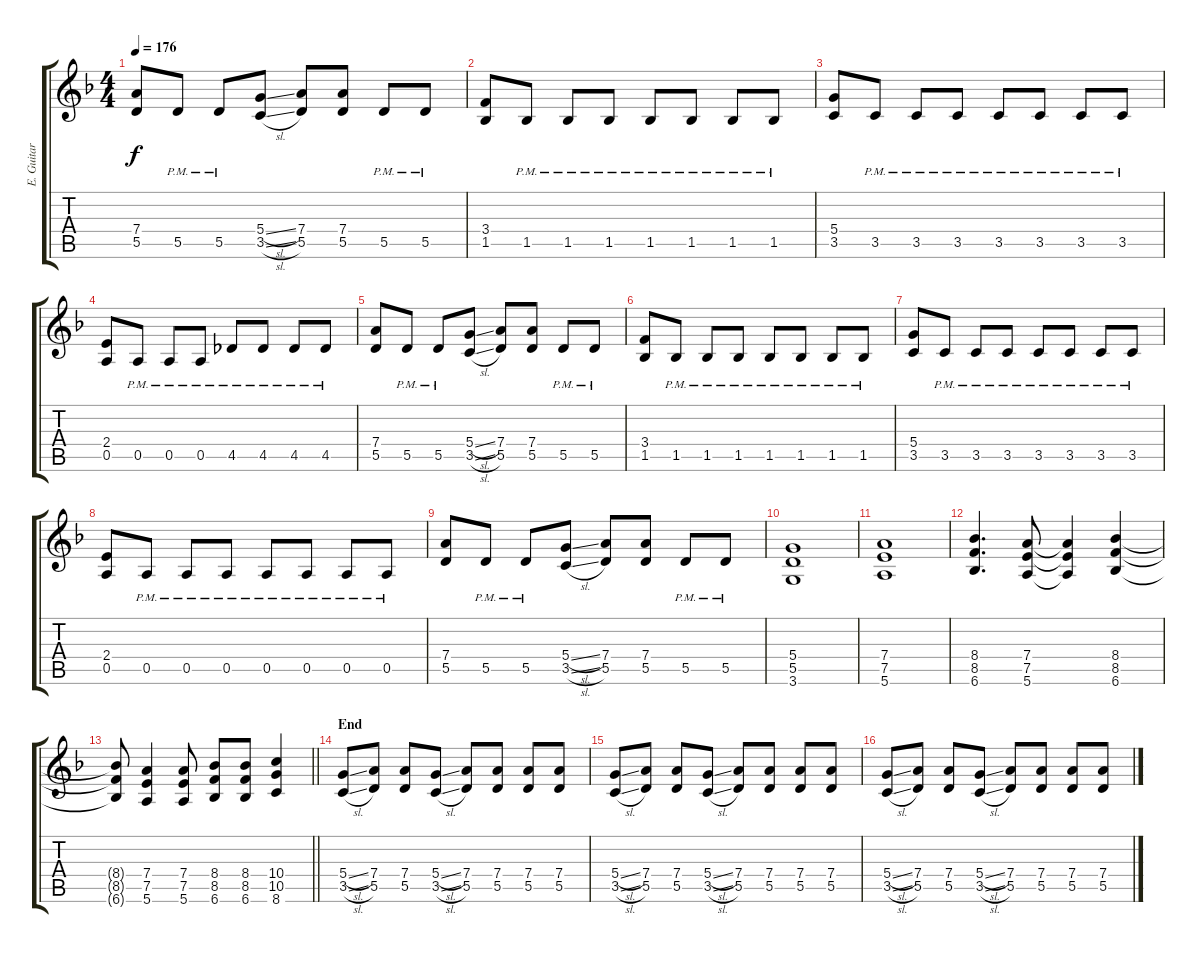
\track ("E. Guitar II" "E. Guitar ") {instrument overdrivenguitar}
\staff {score tabs}
\tuning (E4 B3 G3 D3 A2 E2) {hide}
\ts (4 4)
\tempo 176
\clef g2
\ks f
(7.4 5.5).8{dy f} 5.5{pm}.8 5.5{pm}.8 (5.4{sl} 3.5{sl}).8 (7.4 5.5).8 (7.4 5.5).8 5.5{pm}.8 5.5{pm}.8 |
(3.4 1.5).8 1.5{pm}.8 1.5{pm}.8 1.5{pm}.8 1.5{pm}.8 1.5{pm}.8 1.5{pm}.8 1.5{pm}.8 |
(5.4 3.5).8 3.5{pm}.8 3.5{pm}.8 3.5{pm}.8 3.5{pm}.8 3.5{pm}.8 3.5{pm}.8 3.5{pm}.8 |
(2.4 0.5).8 0.5{pm}.8 0.5{pm}.8 0.5{pm}.8 4.5{pm}.8 4.5{pm}.8 4.5{pm}.8 4.5{pm}.8 |
(7.4 5.5).8 5.5{pm}.8 5.5{pm}.8 (5.4{sl} 3.5{sl}).8 (7.4 5.5).8 (7.4 5.5).8 5.5{pm}.8 5.5{pm}.8 |
(3.4 1.5).8 1.5{pm}.8 1.5{pm}.8 1.5{pm}.8 1.5{pm}.8 1.5{pm}.8 1.5{pm}.8 1.5{pm}.8 |
(5.4 3.5).8 3.5{pm}.8 3.5{pm}.8 3.5{pm}.8 3.5{pm}.8 3.5{pm}.8 3.5{pm}.8 3.5{pm}.8 |
(2.4 0.5).8 0.5{pm}.8 0.5{pm}.8 0.5{pm}.8 0.5{pm}.8 0.5{pm}.8 0.5{pm}.8 0.5{pm}.8 |
(7.4 5.5).8 5.5{pm}.8 5.5{pm}.8 (5.4{sl} 3.5{sl}).8 (7.4 5.5).8 (7.4 5.5).8 5.5{pm}.8 5.5{pm}.8 |
(5.4 5.5 3.6).1 |
(7.4 7.5 5.6).1 |
(8.4 8.5 6.6).4{d} (7.4 7.5 5.6).8 (7.4{t} 7.5{t} 5.6{t}).4 (8.4 8.5 6.6).4 |
\barLineRight lightlight
(8.4{t} 8.5{t} 6.6{t}).8 (7.4 7.5 5.6).4 (7.4 7.5 5.6).8 (8.4 8.5 6.6).8 (8.4 8.5 6.6).8 (10.4 10.5 8.6).4 |
\section ("" "End")
(5.4{sl} 3.5{sl}).8 (7.4 5.5).8 (7.4 5.5).8 (5.4{sl} 3.5{sl}).8 (7.4 5.5).8 (7.4 5.5).8 (7.4 5.5).8 (7.4 5.5).8 |
(5.4{sl} 3.5{sl}).8 (7.4 5.5).8 (7.4 5.5).8 (5.4{sl} 3.5{sl}).8 (7.4 5.5).8 (7.4 5.5).8 (7.4 5.5).8 (7.4 5.5).8 |
(5.4{sl} 3.5{sl}).8 (7.4 5.5).8 (7.4 5.5).8 (5.4{sl} 3.5{sl}).8 (7.4 5.5).8 (7.4 5.5).8 (7.4 5.5).8 (7.4 5.5).8
